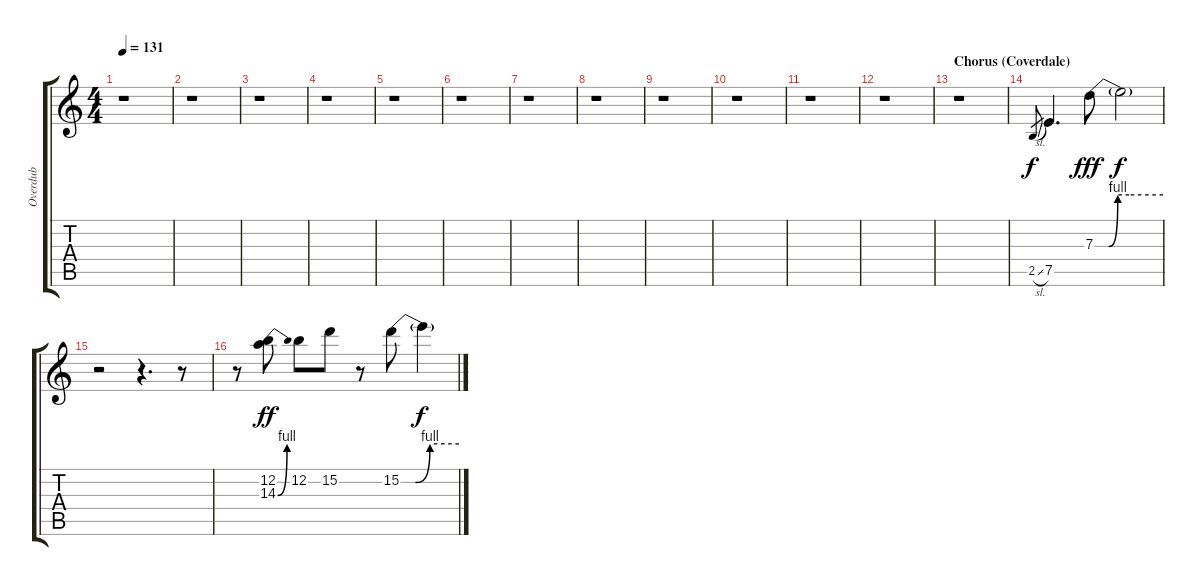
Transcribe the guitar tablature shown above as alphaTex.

\track ("Overdub" "Overdub") {instrument overdrivenguitar}
\staff {score tabs}
\tuning (E4 B3 G3 D3 A2 E2) {hide}
\ts (4 4)
\tempo 131
\clef g2
\ks c
r.1{dy ff} |
r.1 |
r.1 |
r.1 |
r.1 |
r.1 |
r.1 |
r.1 |
r.1 |
r.1 |
r.1 |
r.1 |
\section ("" "Chorus (Coverdale)")
r.1 |
2.5{sl}.8{gr dy f} 7.5.4{d} 7.3{be (custom 0 0 12 0 20 4 30 4 60 4)}.8{dy fff} 7.3{t}.2{dy f} |
r.2 r.4{d} r.8 |
r.8 (12.2 14.3{be (bend 0 0 60 4)}).8{dy ff} 12.2.8 15.2.8 r.8 15.2{be (custom 0 0 15 0 30 4 60 4)}.8 15.2{t}.4{dy f}
